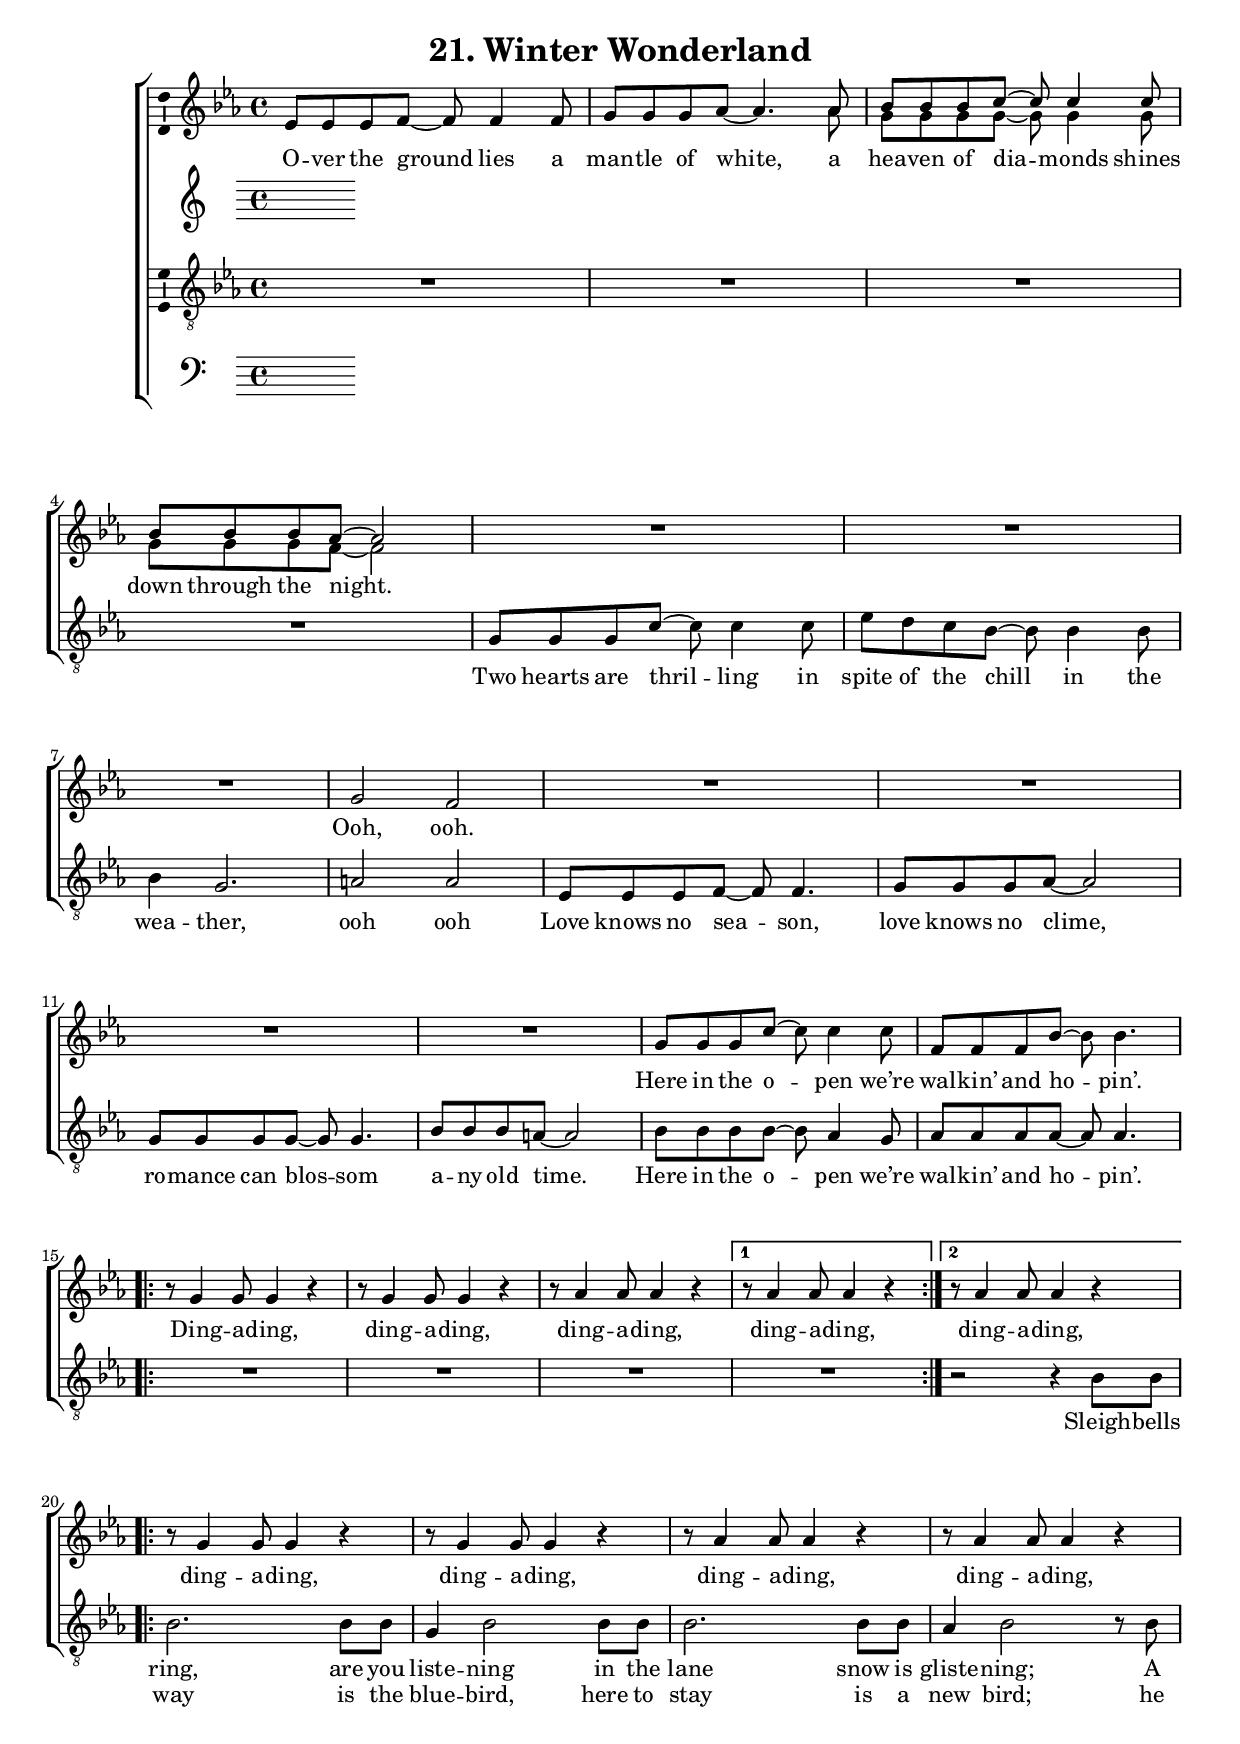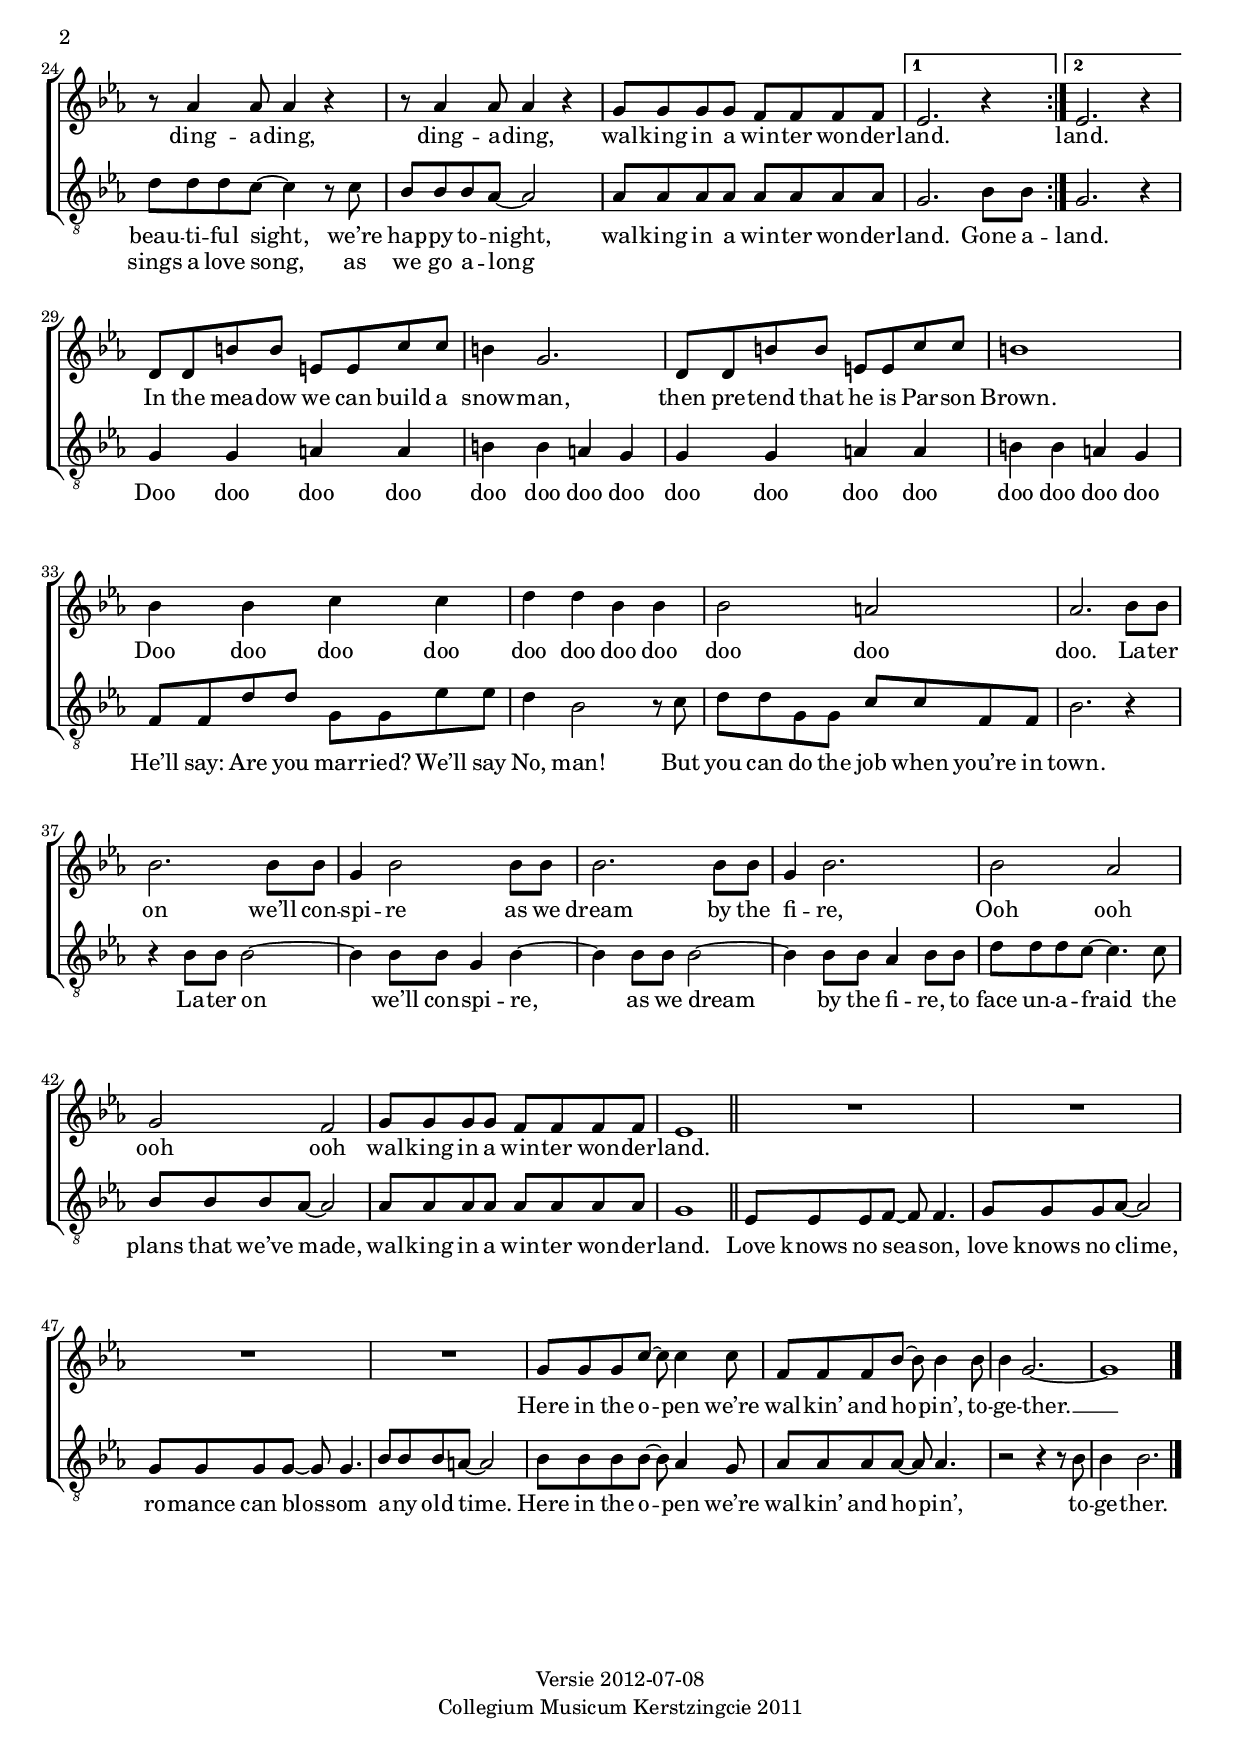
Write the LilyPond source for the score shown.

% vim: set fileformat=dos:
\version "2.12.3"

% vim: set fileformat=dos:

\version "2.12.3"

%mbreak = \break
mbreak = {}

soprano = \relative c' {
  \time 4/4
  \key es \major

  %O -- ver the ground lies a
  %man -- tle of white, a
  %hea -- ven of dia -- monds shines
  %down through the night.

  es8 es es f ~ f f4 f8 |
  g8 g g as ~ as4.
  <<
    { \voiceOne
      as8 |
      bes8 bes bes c8 ~ c c4 c8 |
      \mbreak
      bes8 bes bes as8 ~ as2 |
    }
    \new Voice
    { \voiceTwo
      as8 |
      g8 g g g8 ~ g g4 g8 |
      g8 g g f8 ~ f2 |
    }
  >> \oneVoice

  R1 R1 R1

  %Ooh, ooh.
  g2 f2

  \mbreak
  R1 R1 R1 R1

  %Here in the o -- pen we’re                 %                  [1]    [2]       
  %wal -- kin’ and ho -- pin’.                % sop: dd1 dd2 dd3 dd4 :| dd4 |: dd1
  %Ding -- a -- ding, (4x)                    % ten: r   r   r   r      rin    the
  \mbreak
  g='8 g8 g8 c8 ~ c8 c4 c8 |
  f,8 f8 f8 bes8 ~ bes8 bes4. |
  \break
  \set Score.repeatCommands = #'(                     start-repeat)
    r8 g4 g8 g4 r4 |
    r8 g4 g8 g4 r4 |
    r8 as4 as8 as4 r4 |
  \set Score.repeatCommands = #'((volta "1"))
    r8 as4 as8 as4 r4 |
  \set Score.repeatCommands = #'((volta #f) (volta "2") end-repeat)
    r8 as4 as8 as4 r4 |
  \set Score.repeatCommands = #'(           (volta #f)  start-repeat)
  \mbreak

  % ding -- a -- ding ...
  % wal -- king in a win -- ter won -- der --
     r8 g4 g8 g4 r4 |
     r8 g4 g8 g4 r4 |
     r8 as4 as8 as4 r4 |
     r8 as4 as8 as4 r4 |
     r8 as4 as8 as4 r4 |
     r8 as4 as8 as4 r4 |
     g8 g g g f8 f f f |
  \set Score.repeatCommands = #'((volta "1"))
    { es2. r4 }
  \set Score.repeatCommands = #'((volta #f) (volta "2") end-repeat)
    { es2. r4 }
  \set Score.repeatCommands = #'(           (volta #f))

  % land.
  % In the mea -- dow we can build a
  % snow -- man,
  % then pre -- tend that he is Par -- son

  d8 d8 b'8 b8 e,8 e8 c'8 c8 |
  b4 g2. |
  d8 d8 b'8 b8 e,8 e8 c'8 c8 |

  %Brown.
  %doo doo doo doo ...
  \mbreak
  b='1 |
  bes4 bes4 c4 c4 |
  d4 d4 bes4 bes4 |
  bes2 a2 |

  %doo. La -- ter
  %on we’ll con --
  %spi -- re as we
  %dream by the
  %fi -- re,
  \mbreak
  as2. bes8 bes8 |
  bes 2. bes8 bes8 |
  g4 bes2 bes8 bes8 |
  bes 2. bes8 bes8 |
  g4 bes2. |

  %Ooh ooh
  %ooh ooh
  %wal -- king in a win -- ter won -- der --
  %land.
  \mbreak
  bes2 as2 |
  g2 f2 |
  g8 g8 g8 g8 f8 f8 f8 f8 |
  es1 |
  \bar "||"

  \mbreak
  R1 R1 R1 R1

  %Here in the o -- pen we’re
  %wal -- kin’ and hopin’. To --
  %ge -- ther __
  \mbreak
  g8 g8 g8 c8 ~ c8 c4 c8 |
  f,8 f8 f8 bes8 ~ bes8 bes4 bes8 |
  bes4 g2. ~ |
  g1 \bar "|."

}

alto = \relative c' {
}

tenor = \relative c {
  \time 4/4
  \key es \major
  R1 R1 R1


  % Two hearts are thril -- ling in
  % spite of the chill in the wea -- ther,
  % ooh ooh
  R1 |
  g'8 g8 g8 c8 ~ c8 c4 c8 |
  es8 d8 c8 bes8 ~ bes8 bes4 bes8 |
  bes4 g2. | 
  a2 a2

  % Love knows no sea -- son, 
  % love knows no clime,
  % ro -- mance can blos -- som
  % a -- ny old time.
  es8 es8 es8 f8 ~ f8 f4. |
  g8 g8 g8 as8 ~ as2 |
  g8 g8 g8 g8 ~ g8 g4. |
  bes8 bes8 bes8 a8 ~ a2 |

  % Here in the o -- pen we’re
  % wal -- kin’ and ho -- pin’.
  bes8 bes8 bes8 bes8 ~ bes8 as4 g8 |
  as8 as8 as8 as8 ~ as8 as4.
  \set Score.repeatCommands = #'(                     start-repeat)
    R1 R1 R1
  \set Score.repeatCommands = #'((volta "1"))
    R1
  \set Score.repeatCommands = #'((volta #f) (volta "2") end-repeat)
  % Sleigh -- bells
    r2 r4 bes=8 bes8
  \set Score.repeatCommands = #'(           (volta #f)  start-repeat)

  % ring, are you 
  % liste -- ning in the 
  % lane snow is 
  % gliste -- ning; A
  bes2. bes8 bes8 |
  g4 bes2 bes8 bes8 |
  bes2. bes8 bes8 |
  as4 bes2 r8 bes8 |

  % beau -- ti -- ful sight, we’re
  % hap -- py to -- night,
  % wal -- king in a win -- ter won -- der -- 
  % land. Gone a --
  d8 d8 d8 c8 ~ c4 r8 c8 |
  bes8 bes8 bes8 as8 ~ as2 |
  as8 as8 as8 as8   as8 as8 as8 as8 |
  \set Score.repeatCommands = #'((volta "1"))
    g2. bes8 bes8 |
  \set Score.repeatCommands = #'((volta #f) (volta "2") end-repeat)
    g2. r4 |
  \set Score.repeatCommands = #'(           (volta #f))
  % land. % repeat

  % Doo doo doo doo
  % doo doo doo doo
  % doo doo doo doo
  g4 g4 a4 a4 |
  b4 b4 a4 g4 |
  g4 g4 a4 a4 |
    
  % doo doo doo doo
  % He’ll say: Are you mar -- ried? We'll say
  % No, man! But 
  % you can do the job when you’re in 
  b4 b4 a4 g4 |
  f8 f8 d'8 d8  g,8 g8 es'8 es8 |
  d4 bes2 r8 c8 |
  d8 d8 g,8 g8   c8 c8 f,8 f8 |

  % town.
  % La -- ter on
  % we’ll con -- spi -- re,
  % as we dream
  % by the fi -- re, to
  bes2. r4 |
  r4 bes8 bes8 bes2 ~ |
  bes4 bes8 bes8 g4 bes4 ~ |
  bes4 bes8 bes8 bes2 ~ |
  bes4 bes8 bes8 as4 bes8 bes8 |

  % face un -- a -- fraid
  % the plans that we’ve made,
  % wal -- king in a win -- ter won -- der --
  % land.
  d8 d8 d8 c8 ~ c4. c8 |
  bes8 bes8 bes8 as8 ~ as2 |
  as8 as8 as8 as8  as8 as8 as8 as8
  g1

  % Love knows no sea -- son,
  % love knows no clime,
  % ro -- mance can blos -- som
  % a -- ny old time.
  es8 es8 es8 f8 ~ f8 f4. |
  g8 g8 g8 as8 ~ as2 |
  g8 g8 g8 g8 ~ g8  g4. |
  bes8 bes8 bes8 a8 ~ a2 |

  % Here in the o -- pen we’re
  % wal -- kin’ and ho -- pin’. 
  % To --
  % ge -- ther __ 
  bes8 bes8 bes8 bes8 ~ bes8 as4 g8 |
  as8 as8 as8 as8 ~ as8 as4. |
  r2 r4 r8 bes8 |
  bes4 bes2. |
}

bass = \relative c {
}

verseOneSoprano = \lyricmode {
  O -- ver the ground lies a
  man -- tle of white, a
  hea -- ven of dia -- monds shines

  down through the night.
  Ooh, ooh.

  Here in the o -- pen we’re
  wal -- kin’ and ho -- pin’.
  Ding -- a -- ding,
  ding -- a -- ding,
  ding -- a -- ding,
  ding -- a -- ding,
  ding -- a -- ding, % for the repeat

  ding -- a -- ding,
  ding -- a -- ding,
  ding -- a -- ding,
  ding -- a -- ding,

  ding -- a -- ding,
  ding -- a -- ding,

  wal -- king in a win -- ter won -- der --
  land.
  land. % for the repeat

  In the mea -- dow we can build a
  snow -- man,
  then pre -- tend that he is Par -- son

  Brown.
  Doo doo doo doo
  doo doo doo doo
  doo doo

  doo. La -- ter
  on we’ll con --
  spi -- re as we
  dream by the
  fi -- re,

  Ooh ooh
  ooh ooh
  wal -- king in a win -- ter won -- der --
  land.

  Here in the o -- pen we’re
  wal -- kin’ and ho -- pin’, to --
  ge -- ther. __
}

verseOneAlto = \lyricmode {
  O -- ver the ground lies a
  man -- tle of white, a
  hea -- ven of dia -- monds shines

  down through the night.
  Ooh, ooh.

  ro -- mance can blos -- som
  a -- ny old time.

  Here in the o -- pen we’re
  wal -- kin’ and ho -- pin’.
  Ding -- a -- ding,
  ding -- a -- ding,
  ding -- a -- ding,
  ding -- a -- ding,

  ding -- a -- ding, % repeat

  ding -- a -- ding,
  ding -- a -- ding,
  ding -- a -- ding,
  ding -- a -- ding,

  ding -- a -- ding,
  ding -- a -- ding,

  wal -- king in a win -- ter won -- der --
  land.

  land. % repeat

  Doo doo doo doo
  doo doo doo doo
  doo doo doo doo
  doo doo doo doo
  doo doo doo doo
  doo doo doo doo
  doo doo

  "doo (doo)" 
  Ooh ooh
  ooh ooh
  ooh ooh
  ooh ooh

  ooh ooh
  ooh ooh
  wal -- king in a win -- ter won -- der --
  land.

  ro -- mance can blos -- som
  a -- ny old time.

  Here in the o -- pen we’re
  wal -- kin’ and ho -- pin’, to --
  ge -- ther. __
}

verseOneTenor = \lyricmode {
  Two hearts are thril -- ling in
  spite of the chill in the wea -- ther,

  ooh ooh

  Love knows no sea -- son, 
  love knows no clime,
  ro -- mance can blos -- som
  a -- ny old time.

  Here in the o -- pen we’re
  wal -- kin’ and ho -- pin’.
  Sleigh -- bells

  ring, are you 
  liste -- ning in the 
  lane snow is 
  gliste -- ning; A

  beau -- ti -- ful sight, we’re
  hap -- py to -- night,
  wal -- king in a win -- ter won -- der -- 
  land. Gone a --

  land. % repeat

  Doo doo doo doo
  doo doo doo doo
  doo doo doo doo

  doo doo doo doo
  He’ll say: Are you mar -- ried? We’ll say
  No, man! But 
  you can do the job when you’re in 

  town.
  La -- ter on
  we’ll con -- spi -- re,
  as we dream
  by the fi -- re, to

  face un -- a -- fraid
  the plans that we’ve made,
  wal -- king in a win -- ter won -- der --
  land.

  Love knows no sea -- son,
  love knows no clime,
  ro -- mance can blos -- som
  a -- ny old time.

  Here in the o -- pen we’re
  wal -- kin’ and ho -- pin’, to --
  ge -- ther. __ 
}

verseTwoTenor = {
  \repeat unfold 47 { \skip4 }
  \lyricmode {
    way is the 
    blue -- bird, here to 
    stay is a 
    new bird; he
    sings a love song, as
    we go a -- long
  }
}

verseOneBass = \lyricmode {
}


nummer = "21." % FIXME

\header {
  title = \markup {\nummer "Winter Wonderland"}
  arranger = "" % FIXME
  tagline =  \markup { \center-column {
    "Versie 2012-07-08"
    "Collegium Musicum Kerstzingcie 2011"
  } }
}

% This useful function kills extenders that are too short to be useful
% Combine this with \override LyricExtender #'minimum-length = #0 for
% beautiful results: an extender if there is space, no extender if there
% is not.
#(define (conditional-kill-lyric-extender-callback . args)
   (lambda (grob)
    (let* ((minimum-length
            (if (null? args)
             (ly:grob-property grob 'minimum-length 0)
             (car args)))
           (X-extent (ly:stencil-extent (ly:grob-property grob 'stencil empty-stencil) X))
           (length (- (cdr X-extent) (car X-extent))))
     (if (> minimum-length length)
      (ly:grob-suicide! grob)))))

% Make everything a bit smaller. 
% The normal size of the music font is 20, but that gets things *really*
% jammed together.
#(set-global-staff-size 18)

\score {
  \new ChoirStaff <<
    \new Staff = "sSoprano" << 
      \clef "treble"
      \new Voice = "vSoprano" { \soprano }
    >>
    \new Lyrics \lyricsto "vSoprano" \verseOneSoprano

    \new Staff = "sAlto" << 
      \clef "treble"
      \new Voice = "vAlto" { \alto }
    >>
    \new Lyrics \lyricsto "vAlto" \verseOneAlto

    \new Staff = "sTenor" << 
      \clef "treble_8"
      \new Voice = "vTenor" { \tenor }
    >>
    \new Lyrics \lyricsto "vTenor" \verseOneTenor
    \new Lyrics \lyricsto "vTenor" \verseTwoTenor

    \new Staff = "sBass" << 
      \clef "bass"
      \new Voice = "vBass" { \bass }
    >>
    \new Lyrics \lyricsto "vBass" \verseOneBass
  >>
  \layout { 
    % We can haz ambitus to display pitch range?
    \context { \Staff 
      \consists "Ambitus_engraver"
    }
    % Beautiful extender lines
    \context { \Lyrics
      \override LyricExtender #'minimum-length = #0
      \override LyricExtender #'after-line-breaking = %
         #(conditional-kill-lyric-extender-callback 1)
    }
    % space-saving tweaks
    %\context { \Staff
      %\override VerticalAxisGroup #'minimum-Y-extent = #'(-1 . 1)
    %}
    \context { \Lyrics
      \override VerticalAxisGroup #'Y-extent = #'(-0.1 . 0.1)
    }
    \context { \Lyrics
      \override VerticalAxisGroup #'minimum-Y-extent = #'(0 . 0)
    }
  }
}
